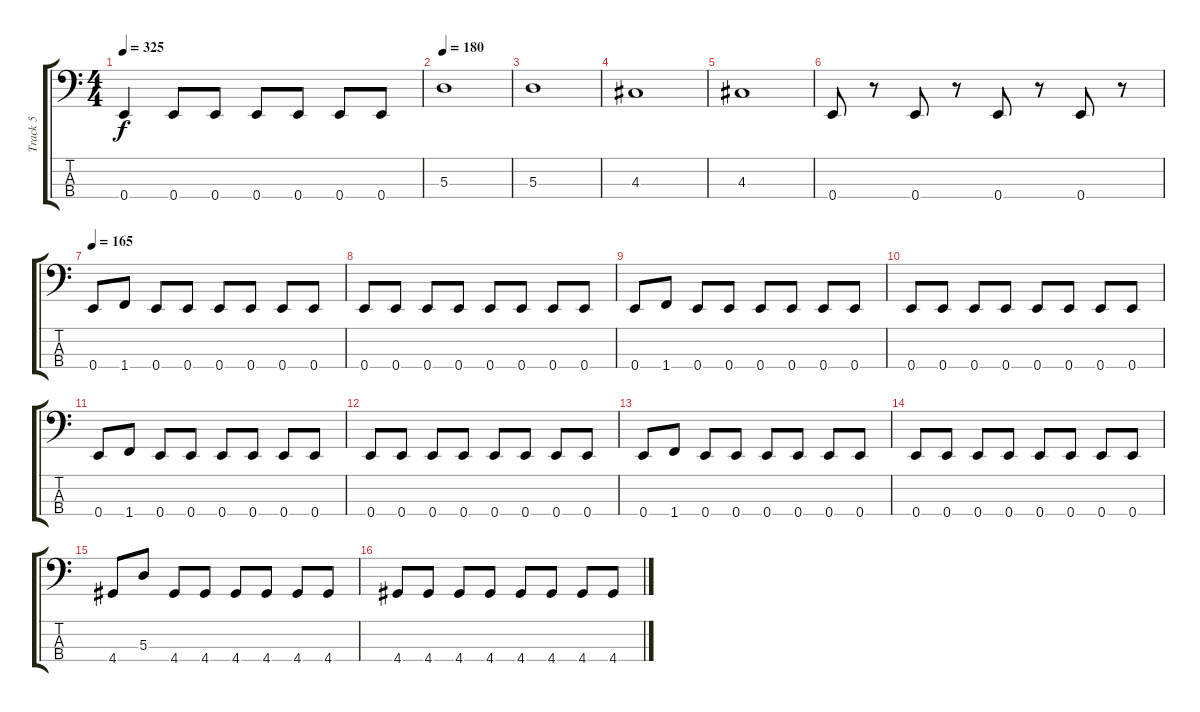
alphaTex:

\track ("Track 5" "Track 5") {instrument electricbasspick}
\staff {score tabs}
\tuning (G2 D2 A1 E1) {hide}
\ts (4 4)
\tempo 325
\clef f4
\ks c
0.4.4{dy f} 0.4.8 0.4.8 0.4.8 0.4.8 0.4.8 0.4.8 |
\tempo 180
5.3.1 |
5.3.1 |
4.3.1 |
4.3.1 |
0.4.8 r.8 0.4.8 r.8 0.4.8 r.8 0.4.8 r.8 |
\tempo 180
\tempo 165
0.4.8 1.4.8 0.4.8 0.4.8 0.4.8 0.4.8 0.4.8 0.4.8 |
0.4.8 0.4.8 0.4.8 0.4.8 0.4.8 0.4.8 0.4.8 0.4.8 |
0.4.8 1.4.8 0.4.8 0.4.8 0.4.8 0.4.8 0.4.8 0.4.8 |
0.4.8 0.4.8 0.4.8 0.4.8 0.4.8 0.4.8 0.4.8 0.4.8 |
0.4.8 1.4.8 0.4.8 0.4.8 0.4.8 0.4.8 0.4.8 0.4.8 |
0.4.8 0.4.8 0.4.8 0.4.8 0.4.8 0.4.8 0.4.8 0.4.8 |
0.4.8 1.4.8 0.4.8 0.4.8 0.4.8 0.4.8 0.4.8 0.4.8 |
0.4.8 0.4.8 0.4.8 0.4.8 0.4.8 0.4.8 0.4.8 0.4.8 |
4.4.8 5.3.8 4.4.8 4.4.8 4.4.8 4.4.8 4.4.8 4.4.8 |
4.4.8 4.4.8 4.4.8 4.4.8 4.4.8 4.4.8 4.4.8 4.4.8
